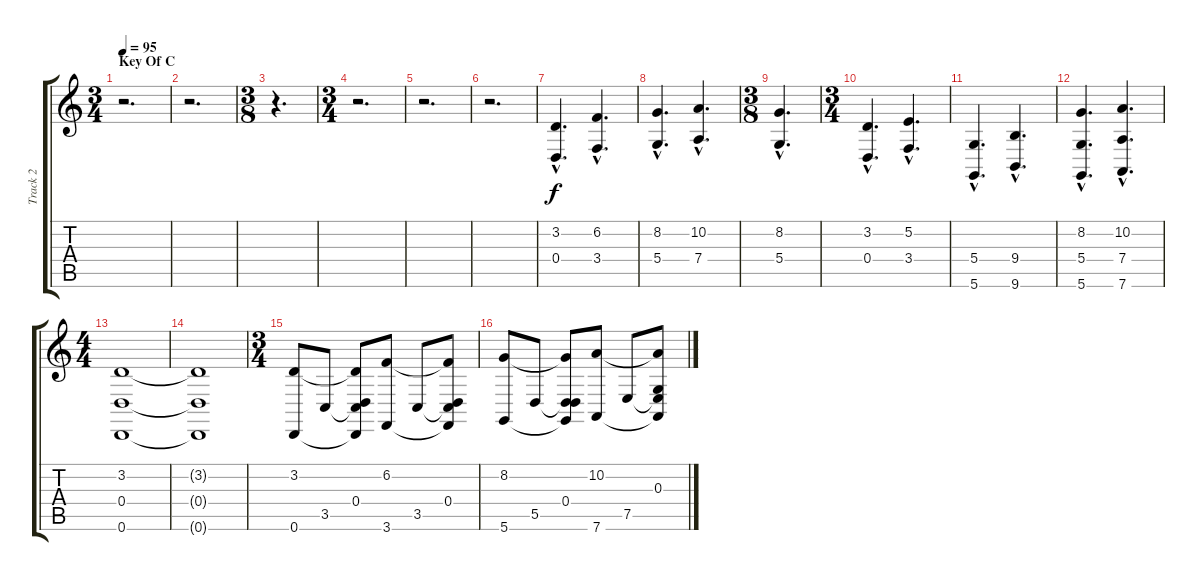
\track ("Track 2" "Track 2") {instrument stringensemble1}
\staff {score tabs}
\tuning (E4 B3 G3 D3 A2 D2) {hide}
\ts (3 4)
\section ("" "Key Of C")
\tempo 95
\clef g2
\ks c
r.2{d dy f instrument stringensemble2} |
r.2{d} |
\ts (3 8)
r.4{d} |
\ts (3 4)
r.2{d} |
r.2{d} |
r.2{d} |
(3.2{hac} 0.4{hac}).4{d instrument stringensemble2} (6.2{hac} 3.4{hac}).4{d} |
(8.2{hac} 5.4{hac}).4{d} (10.2{hac} 7.4{hac}).4{d} |
\ts (3 8)
(8.2{hac} 5.4{hac}).4{d} |
\ts (3 4)
(3.2{hac} 0.4{hac}).4{d} (5.2{hac} 3.4{hac}).4{d} |
(5.4{hac} 5.6{hac}).4{d} (9.4{hac} 9.6{hac}).4{d} |
(8.2{hac} 5.4{hac} 5.6{hac}).4{d} (10.2{hac} 7.4{hac} 7.6{hac}).4{d} |
\ts (4 4)
(3.2 0.4 0.6).1 |
(3.2{t} 0.4{t} 0.6{t}).1 |
\ts (3 4)
(3.2 0.6).8 3.5.8 (3.2{t} 0.4 3.5{t} 0.6{t}).8 (6.2 3.6).8 3.5.8 (6.2{t} 0.4 3.5{t} 3.6{t}).8 |
(8.2 5.6).8 5.5.8 (8.2{t} 0.4 5.5{t} 5.6{t}).8 (10.2 7.6).8 7.5.8 (10.2{t} 0.3 7.5{t} 7.6{t}).8
